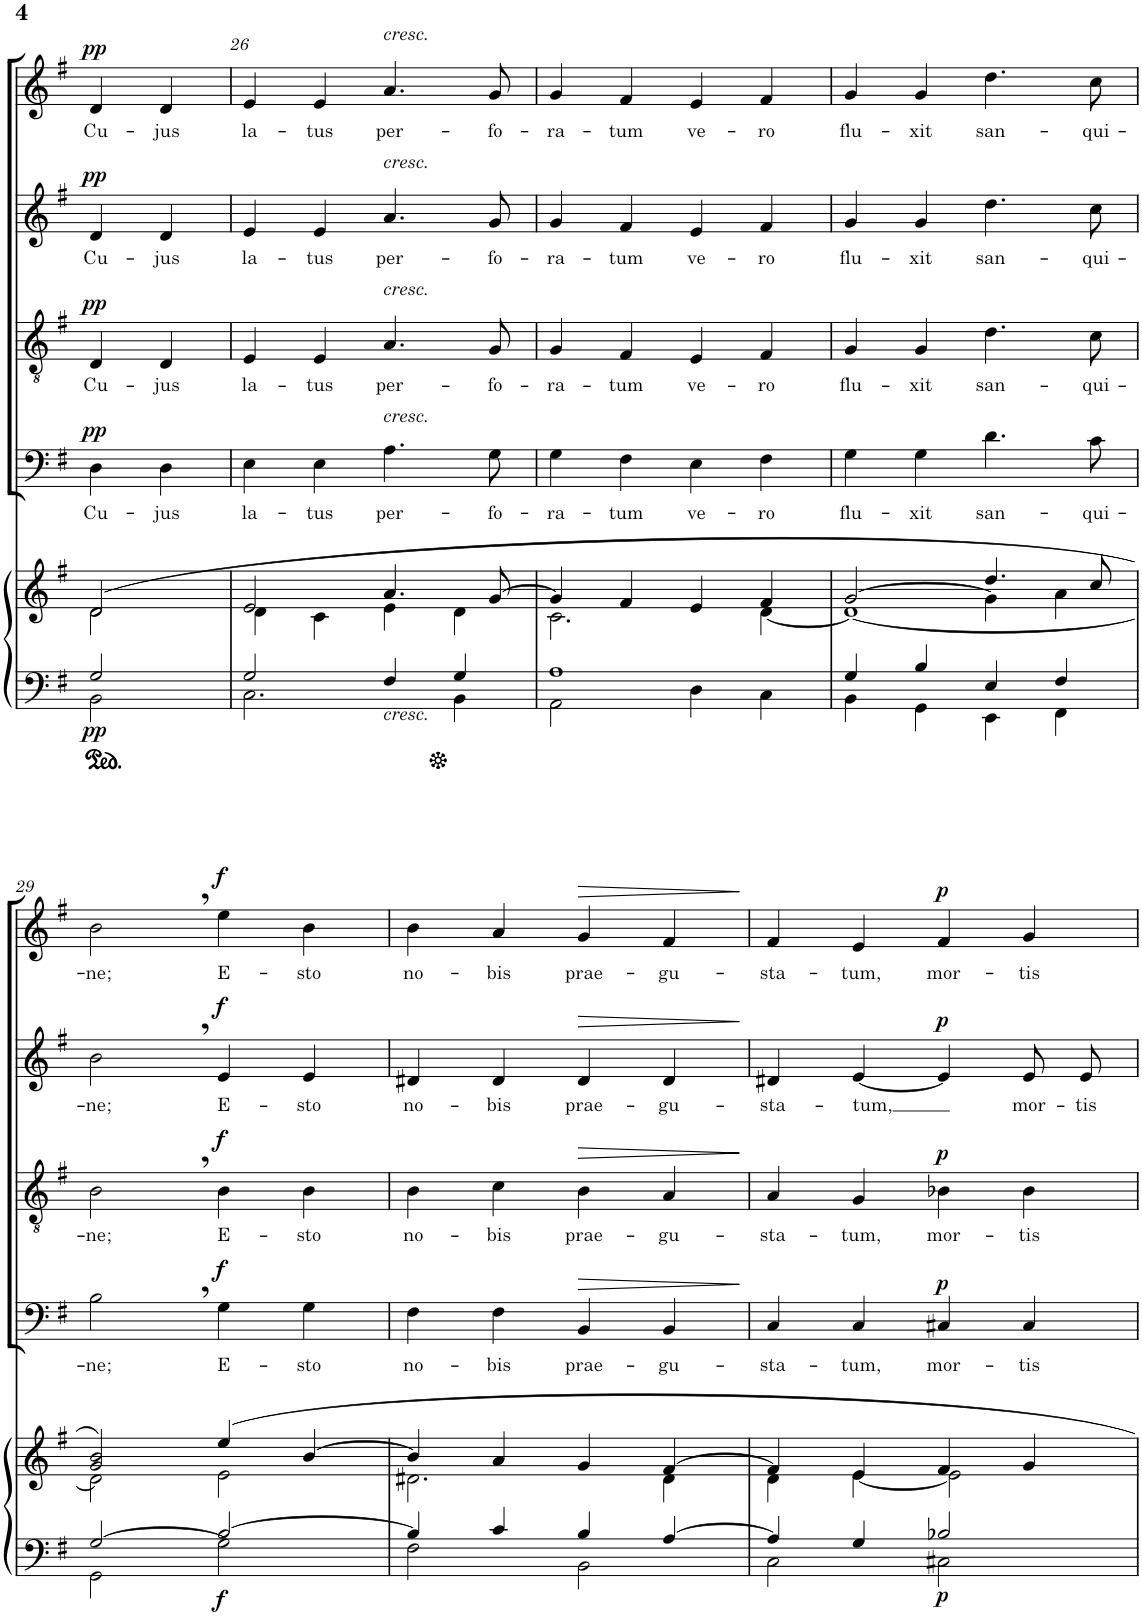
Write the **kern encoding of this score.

**kern	**kern	**dynam	**kern	**text	**dynam	**kern	**text	**dynam	**kern	**text	**dynam	**kern	**text	**dynam
*part5	*part5	*part5	*part4	*part4	*part4	*part3	*part3	*part3	*part2	*part2	*part2	*part1	*part1	*part1
*staff6	*staff5	*staff5/6	*staff4	*staff4	*staff4	*staff3	*staff3	*staff3	*staff2	*staff2	*staff2	*staff1	*staff1	*staff1
*I"Organ	*	*	*I"Bass	*	*	*I"Tenor	*	*	*I"Alto	*	*	*I"sopran	*	*
*	*	*	*I'B	*	*	*I'T	*	*	*I'A	*	*	*I'S	*	*
!!LO:PB:g=z
*clefF4	*clefG2	*	*clefF4	*	*	*clefGv2	*	*	*clefG2	*	*	*clefG2	*	*
*k[f#]	*k[f#]	*	*k[f#]	*	*	*k[f#]	*	*	*k[f#]	*	*	*k[f#]	*	*
*M4/4	*M4/4	*	*M4/4	*	*	*M4/4	*	*	*M4/4	*	*	*M4/4	*	*
=25X3	=25X3	=25X3	=25X3	=25X3	=25X3	=25X3	=25X3	=25X3	=25X3	=25X3	=25X3	=25X3	=25X3	=25X3
*^	*^	*	*	*	*	*	*	*	*	*	*	*	*	*
!	!	!	!	!LO:DY:b=2	!	!LO:LY:b	!LO:DY:a	!	!LO:LY:b	!LO:DY:a	!	!LO:LY:b	!LO:DY:a	!	!LO:LY:b	!LO:DY:a
2G/	2BB\	(2d/	2d\	pp	4D\	Cu-	pp	4D/	Cu-	pp	4d/	Cu-	pp	4d/	Cu-	pp
!	!	!	!	!	!	!LO:LY:b	!	!	!LO:LY:b	!	!	!LO:LY:b	!	!	!LO:LY:b	!
.	.	.	.	.	4D\	-jus	.	4D/	-jus	.	4d/	-jus	.	4d/	-jus	.
=26	=26	=26	=26	=26	=26	=26	=26	=26	=26	=26	=26	=26	=26	=26	=26	=26
!	!	!	!	!	!	!LO:LY:b	!	!	!LO:LY:b	!	!	!LO:LY:b	!	!	!LO:LY:b	!
2G/	2.C\	2e/	4d\	.	4E\	la-	.	4E/	la-	.	4e/	la-	.	4e/	la-	.
!	!	!	!	!	!	!LO:LY:b	!	!	!LO:LY:b	!	!	!LO:LY:b	!	!	!LO:LY:b	!
.	.	.	4c\	.	4E\	-tus	.	4E/	-tus	.	4e/	-tus	.	4e/	-tus	.
!	!	!	!	!	!	!	!	!	!	!	!	!	!	!LO:TX:a:i:t=cresc.	!	!
!	!	!	!	!	!	!	!	!	!	!	!LO:TX:a:i:t=cresc.	!	!	!	!	!
!	!	!	!	!	!	!	!	!LO:TX:a:i:t=cresc.	!	!	!	!	!	!	!	!
!	!	!	!	!	!LO:TX:a:i:t=cresc.	!	!	!	!	!	!	!	!	!	!	!
!LO:TX:b:i:t=cresc.	!	!	!	!	!	!	!	!	!	!	!	!	!	!	!	!
!	!	!	!	!	!	!LO:LY:b	!	!	!LO:LY:b	!	!	!LO:LY:b	!	!	!LO:LY:b	!
4F#/	.	4.a/	4e\	.	4.A\	per-	.	4.A/	per-	.	4.a/	per-	.	4.a/	per-	.
4G/	4BB\	.	4d\	.	.	.	.	.	.	.	.	.	.	.	.	.
!	!	!	!	!	!	!LO:LY:b	!	!	!LO:LY:b	!	!	!LO:LY:b	!	!	!LO:LY:b	!
.	.	[>8g/	.	.	8G\	-fo-	.	8G/	-fo-	.	8g/	-fo-	.	8g/	-fo-	.
=27	=27	=27	=27	=27	=27	=27	=27	=27	=27	=27	=27	=27	=27	=27	=27	=27
!	!	!	!	!	!	!LO:LY:b	!	!	!LO:LY:b	!	!	!LO:LY:b	!	!	!LO:LY:b	!
1A	2AA\	4g/]	2.c\	.	4G\	-ra-	.	4G/	-ra-	.	4g/	-ra-	.	4g/	-ra-	.
!	!	!	!	!	!	!LO:LY:b	!	!	!LO:LY:b	!	!	!LO:LY:b	!	!	!LO:LY:b	!
.	.	4f#/	.	.	4F#\	-tum	.	4F#/	-tum	.	4f#/	-tum	.	4f#/	-tum	.
!	!	!	!	!	!	!LO:LY:b	!	!	!LO:LY:b	!	!	!LO:LY:b	!	!	!LO:LY:b	!
.	4D\	4e/	.	.	4E\	ve-	.	4E/	ve-	.	4e/	ve-	.	4e/	ve-	.
!	!	!	!	!	!	!LO:LY:b	!	!	!LO:LY:b	!	!	!LO:LY:b	!	!	!LO:LY:b	!
.	4C\	4f#/	[<4d\	.	4F#\	-ro	.	4F#/	-ro	.	4f#/	-ro	.	4f#/	-ro	.
=28	=28	=28	=28	=28	=28	=28	=28	=28	=28	=28	=28	=28	=28	=28	=28	=28
*	*	*	*^	*	*	*	*	*	*	*	*	*	*	*	*	*
!	!	!	!	!	!	!	!LO:LY:b	!	!	!LO:LY:b	!	!	!LO:LY:b	!	!	!LO:LY:b	!
4G/	4BB\	[>2g/	1d_	2ryy	.	4G\	flu-	.	4G/	flu-	.	4g/	flu-	.	4g/	flu-	.
!	!	!	!	!	!	!	!LO:LY:b	!	!	!LO:LY:b	!	!	!LO:LY:b	!	!	!LO:LY:b	!
4B/	4GG\	.	.	.	.	4G\	-xit	.	4G/	-xit	.	4g/	-xit	.	4g/	-xit	.
!	!	!	!	!	!	!	!LO:LY:b	!	!	!LO:LY:b	!	!	!LO:LY:b	!	!	!LO:LY:b	!
4E/	4EE\	4.dd/	.	4g\]	.	4.d\	san-	.	4.d\	san-	.	4.dd\	san-	.	4.dd\	san-	.
4F#/	4FF#\	.	.	4a\	.	.	.	.	.	.	.	.	.	.	.	.	.
!	!	!	!	!	!	!	!LO:LY:b	!	!	!LO:LY:b	!	!	!LO:LY:b	!	!	!LO:LY:b	!
.	.	8cc/	.	.	.	8c\	-qui-	.	8c\	-qui-	.	8cc\	-qui-	.	8cc\	-qui-	.
*	*	*	*v	*v	*	*	*	*	*	*	*	*	*	*	*	*	*
!!LO:LB:g=z
=29	=29	=29	=29	=29	=29	=29	=29	=29	=29	=29	=29	=29	=29	=29	=29	=29
!	!	!	!	!	!	!LO:LY:b	!	!	!LO:LY:b	!	!	!LO:LY:b	!	!	!LO:LY:b	!
[>2G/	2GG\	2g/ 2b/)	2d\]	.	2B,\	-ne;	.	2B,\	-ne;	.	2b,\	-ne;	.	2b,\	-ne;	.
!	!	!	!	!LO:DY:b=2	!	!LO:LY:b	!LO:DY:a	!	!LO:LY:b	!LO:DY:a	!	!LO:LY:b	!LO:DY:a	!	!LO:LY:b	!LO:DY:a
[>2B/	2G\]	4ee/	2e\	f	4G\	E-	f	4B\	E-	f	4e/	E-	f	4ee\	E-	f
!	!	!	!	!	!	!LO:LY:b	!	!	!LO:LY:b	!	!	!LO:LY:b	!	!	!LO:LY:b	!
.	.	[>4b/	.	.	4G\	-sto	.	4B\	-sto	.	4e/	-sto	.	4b\	-sto	.
=30	=30	=30	=30	=30	=30	=30	=30	=30	=30	=30	=30	=30	=30	=30	=30	=30
!	!	!	!	!	!	!LO:LY:b	!	!	!LO:LY:b	!	!	!LO:LY:b	!	!	!LO:LY:b	!
4B/]	2F#\	4b/]	2.d#X\	.	4F#\	no-	.	4B\	no-	.	4d#X/	no-	.	4b\	no-	.
!	!	!	!	!	!	!LO:LY:b	!	!	!LO:LY:b	!	!	!LO:LY:b	!	!	!LO:LY:b	!
4c/	.	4a/	.	.	4F#\	-bis	.	4c\	-bis	.	4d#/	-bis	.	4a/	-bis	.
!	!	!	!	!	!	!LO:LY:b	!LO:HP:b	!	!LO:LY:b	!LO:HP:b	!	!LO:LY:b	!LO:HP:b	!	!LO:LY:b	!LO:HP:b
4B/	2BB\	4g/	.	.	4BB/	prae-	>	4B\	prae-	>	4d#/	prae-	>	4g/	prae-	>
!	!	!	!	!	!	!LO:LY:b	!	!	!LO:LY:b	!	!	!LO:LY:b	!	!	!LO:LY:b	!
[>4A/	.	[>4f#/	4d#\	.	4BB/	-gu-	.	4A/	-gu-	.	4d#/	-gu-	.	4f#/	-gu-	.
*v	*v	*	*	*	*	*	*	*	*	*	*	*	*	*	*	*
*	*v	*v	*	*	*	*	*	*	*	*	*	*	*	*	*
.	.	.	.	.	]	.	.	]	.	.	]	.	.	]
=31	=31	=31	=31	=31	=31	=31	=31	=31	=31	=31	=31	=31	=31	=31
*^	*^	*	*	*	*	*	*	*	*	*	*	*	*	*
!	!	!	!	!	!	!LO:LY:b	!	!	!LO:LY:b	!	!	!LO:LY:b	!	!	!LO:LY:b	!
4A/]	2C\	4f#/]	4d\	.	4C/	-sta-	.	4A/	-sta-	.	4d#X/	-sta-	.	4f#/	-sta-	.
!	!	!	!	!	!	!LO:LY:b	!	!	!LO:LY:b	!	!	!LO:LY:b	!	!	!LO:LY:b	!
4G/	.	4e/	[<4e\	.	4C/	-tum,	.	4G/	-tum,	.	[4e/	-tum,	.	4e/	-tum,	.
!	!	!	!	!LO:DY:b=2	!	!LO:LY:b	!LO:DY:a	!	!LO:LY:b	!LO:DY:a	!	!	!LO:DY:a	!	!LO:LY:b	!LO:DY:a
2B-X/	2C#X\	4f#/	2e\]	p	4C#X/	mor-	p	4B-X\	mor-	p	4e/]	.	p	4f#/	mor-	p
!	!	!	!	!	!	!LO:LY:b	!	!	!LO:LY:b	!	!	!LO:LY:b	!	!	!LO:LY:b	!
.	.	4g/	.	.	4C#/	-tis	.	4B-\	-tis	.	8e/L	mor-	.	4g/	-tis	.
!	!	!	!	!	!	!	!	!	!	!	!	!LO:LY:b	!	!	!	!
.	.	.	.	.	.	.	.	.	.	.	8e/J	-tis	.	.	.	.
*v	*v	*	*	*	*	*	*	*	*	*	*	*	*	*	*	*
*	*v	*v	*	*	*	*	*	*	*	*	*	*	*	*	*
=	=	=	=	=	=	=	=	=	=	=	=	=	=	=
*-	*-	*-	*-	*-	*-	*-	*-	*-	*-	*-	*-	*-	*-	*-
